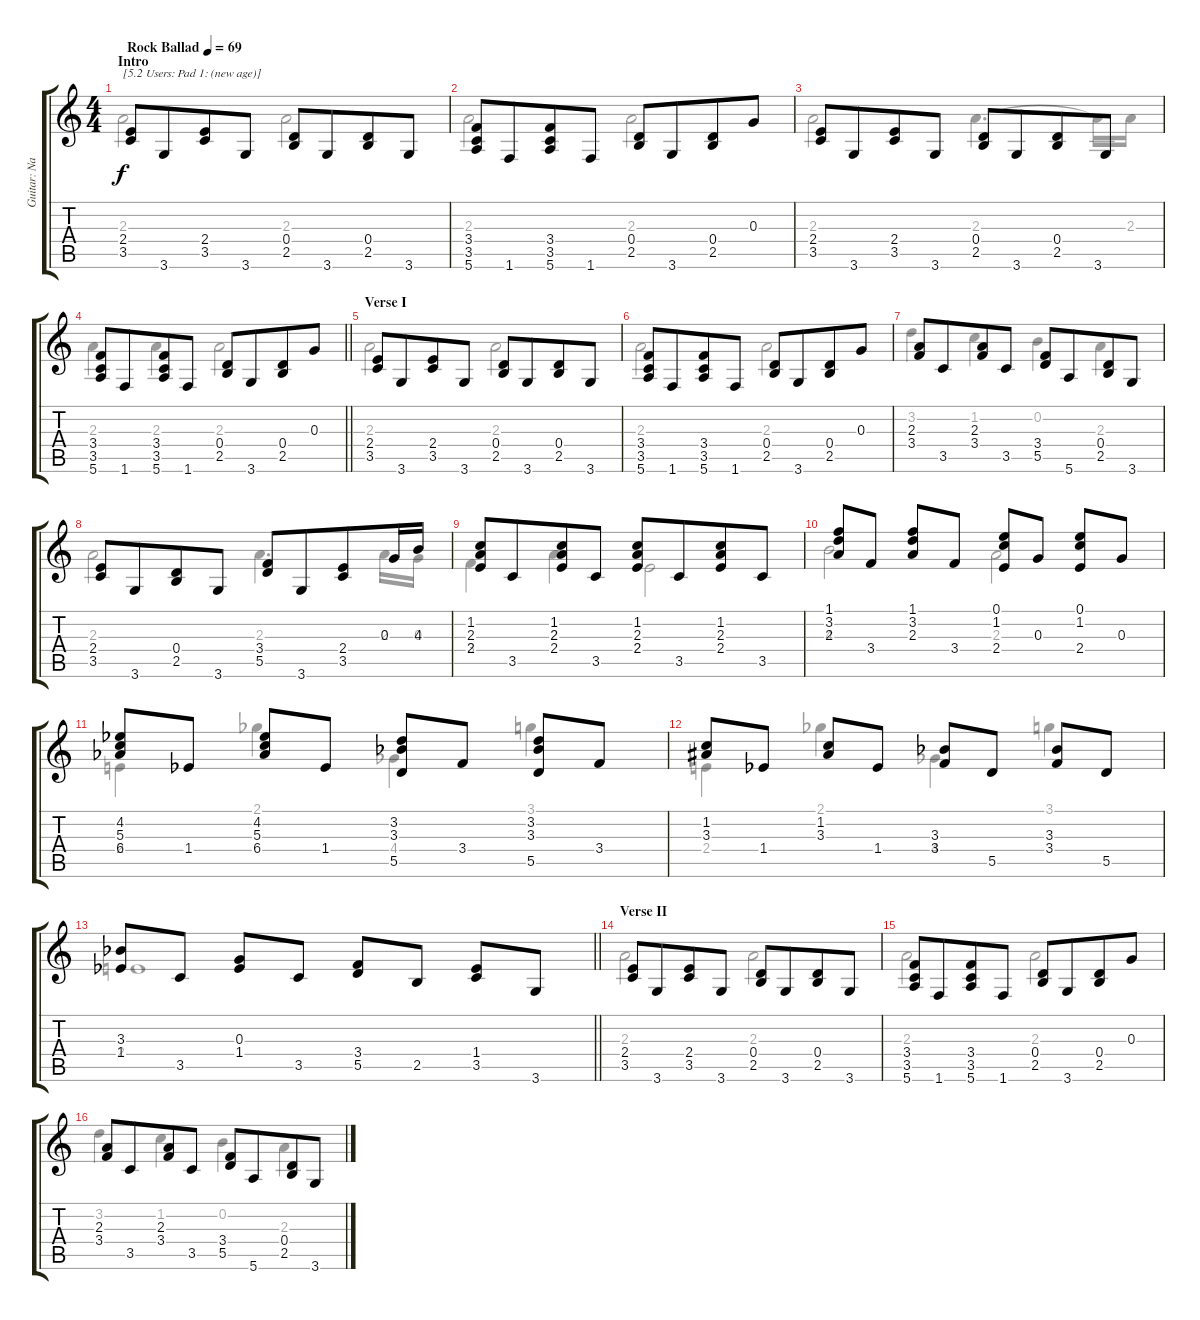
\track ("Guitar: Nancy" "Guitar: Na") {instrument overdrivenguitar}
\staff {score tabs}
\tuning (E4 B3 G3 D3 A2 E2) {hide}
\voice
\ts (4 4)
\section ("" "Intro")
\tempo (69 "Rock Ballad")
\clef g2
\ks c
(2.4 3.5).8{txt "[5.2 Users: Pad 1: (new age)]" dy f instrument pad1newage} 3.6.8{beam merge} (2.4 3.5).8 3.6.8 (0.4 2.5).8 3.6.8{beam merge} (0.4 2.5).8 3.6.8 |
(3.4 3.5 5.6).8 1.6.8{beam merge} (3.4 3.5 5.6).8 1.6.8 (0.4 2.5).8 3.6.8{beam merge} (0.4 2.5).8 0.3.8 |
(2.4 3.5).8 3.6.8{beam merge} (2.4 3.5).8 3.6.8 (0.4 2.5).8 3.6.8{beam merge} (0.4 2.5).8 3.6.8 |
\barLineRight lightlight
(3.4 3.5 5.6).8 1.6.8{beam merge} (3.4 3.5 5.6).8 1.6.8 (0.4 2.5).8 3.6.8{beam merge} (0.4 2.5).8 0.3.8 |
\section ("" "Verse I")
(2.4 3.5).8 3.6.8{beam merge} (2.4 3.5).8 3.6.8 (0.4 2.5).8 3.6.8{beam merge} (0.4 2.5).8 3.6.8 |
(3.4 3.5 5.6).8 1.6.8{beam merge} (3.4 3.5 5.6).8 1.6.8 (0.4 2.5).8 3.6.8{beam merge} (0.4 2.5).8 0.3.8 |
(2.3 3.4).8 3.5.8{beam merge} (2.3 3.4).8 3.5.8 (3.4 5.5).8 5.6.8{beam merge} (0.4 2.5).8 3.6.8 |
(2.4 3.5).8 3.6.8{beam merge} (0.4 2.5).8 3.6.8 (3.4 5.5).8 3.6.8{beam merge} (2.4 3.5).8 0.3.16 4.3.16 |
(1.2 2.3 2.4).8 3.5.8{beam merge} (1.2 2.3 2.4).8 3.5.8 (1.2 2.3 2.4).8 3.5.8{beam merge} (1.2 2.3 2.4).8 3.5.8 |
(1.1 3.2 2.3).8 3.4.8 (1.1 3.2 2.3).8 3.4.8 (0.1 1.2 2.4).8 0.3.8 (0.1 1.2 2.4).8 0.3.8 |
(4.2{acc b} 5.3 6.4{acc b}).8 1.4{acc b}.8 (4.2{acc b} 5.3 6.4{acc b}).8 1.4{acc b}.8 (3.2 3.3{acc b} 5.5).8 3.4.8 (3.2 3.3{acc b} 5.5).8 3.4.8 |
(1.2 3.3).8 1.4{acc b}.8 (1.2 3.3).8 1.4{acc b}.8 (3.3{acc b} 3.4).8 5.5.8 (3.3{acc b} 3.4).8 5.5.8 |
\barLineRight lightlight
(3.3{acc b} 1.4{acc b}).8 3.5.8 (0.3 1.4{acc b}).8 3.5.8 (3.4 5.5).8 2.5.8 (1.4{acc b} 3.5).8 3.6.8 |
\section ("" "Verse II")
(2.4 3.5).8 3.6.8{beam merge} (2.4 3.5).8 3.6.8 (0.4 2.5).8 3.6.8{beam merge} (0.4 2.5).8 3.6.8 |
(3.4 3.5 5.6).8 1.6.8{beam merge} (3.4 3.5 5.6).8 1.6.8 (0.4 2.5).8 3.6.8{beam merge} (0.4 2.5).8 0.3.8 |
(2.3 3.4).8 3.5.8{beam merge} (2.3 3.4).8 3.5.8 (3.4 5.5).8 5.6.8{beam merge} (0.4 2.5).8 3.6.8
\voice
\clef g2
\ottava regular
\simile none
\ks c
2.3.2{dy f} 2.3.2 |
2.3.2 2.3.2 |
2.3.2 2.3.4{d} 2.3{t}.16 2.3.16 |
\barLineRight lightlight
2.3.4 2.3.4 2.3.2 |
2.3.2 2.3.2 |
2.3.2 2.3.2 |
3.2.4 1.2.4 0.2.4 2.3.4 |
2.3.2 2.3.4{d} 2.3.16 0.3.16 |
3.4.4 2.3.4 2.4.2 |
4.3.2 2.3.2 |
2.4.4 2.1{acc b}.4 4.4{acc b}.4 3.1.4 |
2.4.4 2.1{acc b}.4 4.4{acc b}.4 3.1.4 |
\barLineRight lightlight
2.4.1 |
2.3.2 2.3.2 |
2.3.2 2.3.2 |
3.2.4 1.2.4 0.2.4 2.3.4
